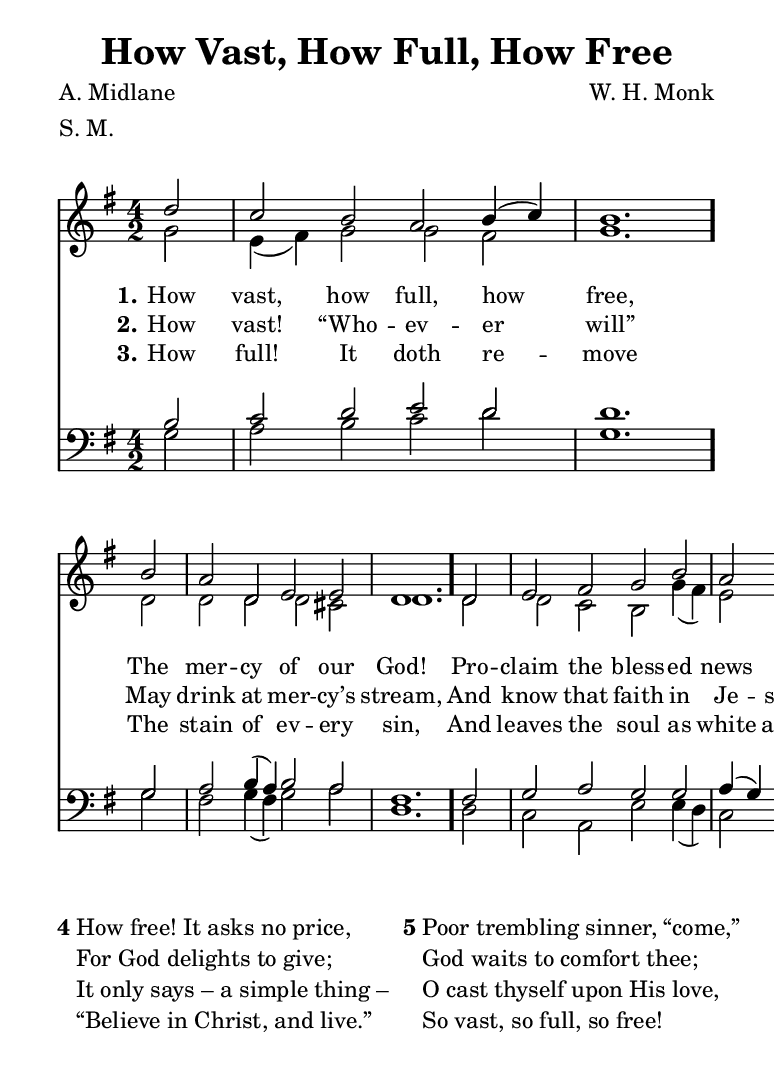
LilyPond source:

\include "common/global.ily"
\paper {
  \include "common/paper.ily"
  %ragged-bottom = ##t
  ragged-last-bottom = ##t
  %systems-per-page = ##f
  system-count = 2
  %page-count = ##f
}

\header{
  hymnnumber = "141"
  title = "How Vast, How Full, How Free"
  tunename = "St. Ethelwald"
  meter = "S. M."
  poet = "A. Midlane"
  composer = "W. H. Monk"
  %copyright = ""
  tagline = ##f
}

% for fermata in MIDI
ta = { \tempo 2=80 }
tb = { \tempo 2=40 }

global = {
  \include "common/overrides.ily"
  \override Staff.TimeSignature.style = #'()
  \time 4/2
  \override Score.MetronomeMark.transparent = ##t % hide all fermata changes too
  \ta
  \key g \major
  \partial 2
  \autoBeamOff
}

notesSoprano = {
\global
\relative c'' {

  d2 | c b a b4( c) | b1.
  b2 | a d, e e | d1.
  d2 | e fis g b | a a b
  b2 | c b a a | g1.

  \bar "|."

}
}

notesAlto = {
\global
\relative e' {

  g2 | e4( fis) g2 g fis | g1.
  d2 | d d d cis | d1.
  d2 | d c b g'4( fis) | e2 e dis
  e2 | e4( fis) g2 g fis | g1.

}
}

notesTenor = {
\global
\relative a {

  b2 | c d e d | d1.
  g,2 | a b4( a) b2 a | fis1.
  fis2 | g a g g | a4( g) fis( e) fis2
  gis2 | a g! g4( a) b( c) | b1.

}
}

notesBass = {
\global
\relative f {

  g2 | a b c d | g,1.
  g2 | fis g4( fis) g2 a | d,1.
  d2 | c a e' e4( d) | c2 c b
  e2 | a, b4( c) d2 d | g,1.

}
}

wordsA = \lyricmode {
\set stanza = "1."

How vast, how full, how free, \bar "."
The mer -- cy of our God! \bar "." \break
Pro -- claim the bless -- ed news a -- round, \bar "."
And spread it all a -- broad. \bar "."

}

wordsB = \lyricmode {
\set stanza = "2."

How vast! “Who -- ev -- er will”
May drink at mer -- cy’s stream,
And know that faith in Je -- sus brings
Sal -- va -- tion e’en for him.

}

wordsC = \lyricmode {
\set stanza = "3."

How full! It doth re -- move
The stain of ev -- ery sin,
And leaves the soul as white and pure
As though no sin had been.

}

wordsD = \markuplist {

\line { How free! It asks no price, }
\line { For God delights to give; }
\line { It only says – a simple thing – }
\line { “Believe in Christ, and live.” }

}

wordsE = \markuplist {

\line { Poor trembling sinner, “come,” }
\line { God waits to comfort thee; }
\line { O cast thyself upon His love, }
\line { So vast, so full, so free! }

}

\score {
  \context ChoirStaff <<
    \context Staff = upper <<
      \set ChoirStaff.systemStartDelimiter = #'SystemStartBar
      \context Voice  = sopranos { \voiceOne << \notesSoprano >> }
      \context Voice  = altos { \voiceTwo << \notesAlto >> }
      \context Lyrics = one   \lyricsto sopranos \wordsA
      \context Lyrics = two   \lyricsto sopranos \wordsB
      \context Lyrics = three \lyricsto sopranos \wordsC
    >>
    \context Staff = men <<
      \clef bass
      \context Voice  = tenors { \voiceOne << \notesTenor >> }
      \context Voice  = basses { \voiceTwo << \notesBass >> }
    >>
  >>
  \layout {
    \include "common/layout.ily"
  }
  \midi{
    \include "common/midi.ily"
  }
}

\noPageBreak

\markup { \fill-line {
  \hspace #0.1
  \line{ \bold 4 \column { \wordsD } }
  \hspace #0.1
  \line{ \bold 5 \column { \wordsE } }
  \hspace #0.1
} }

\version "2.18.0"  % necessary for upgrading to future LilyPond versions.

% vi:set et ts=2 sw=2 ai nocindent syntax=lilypond:
